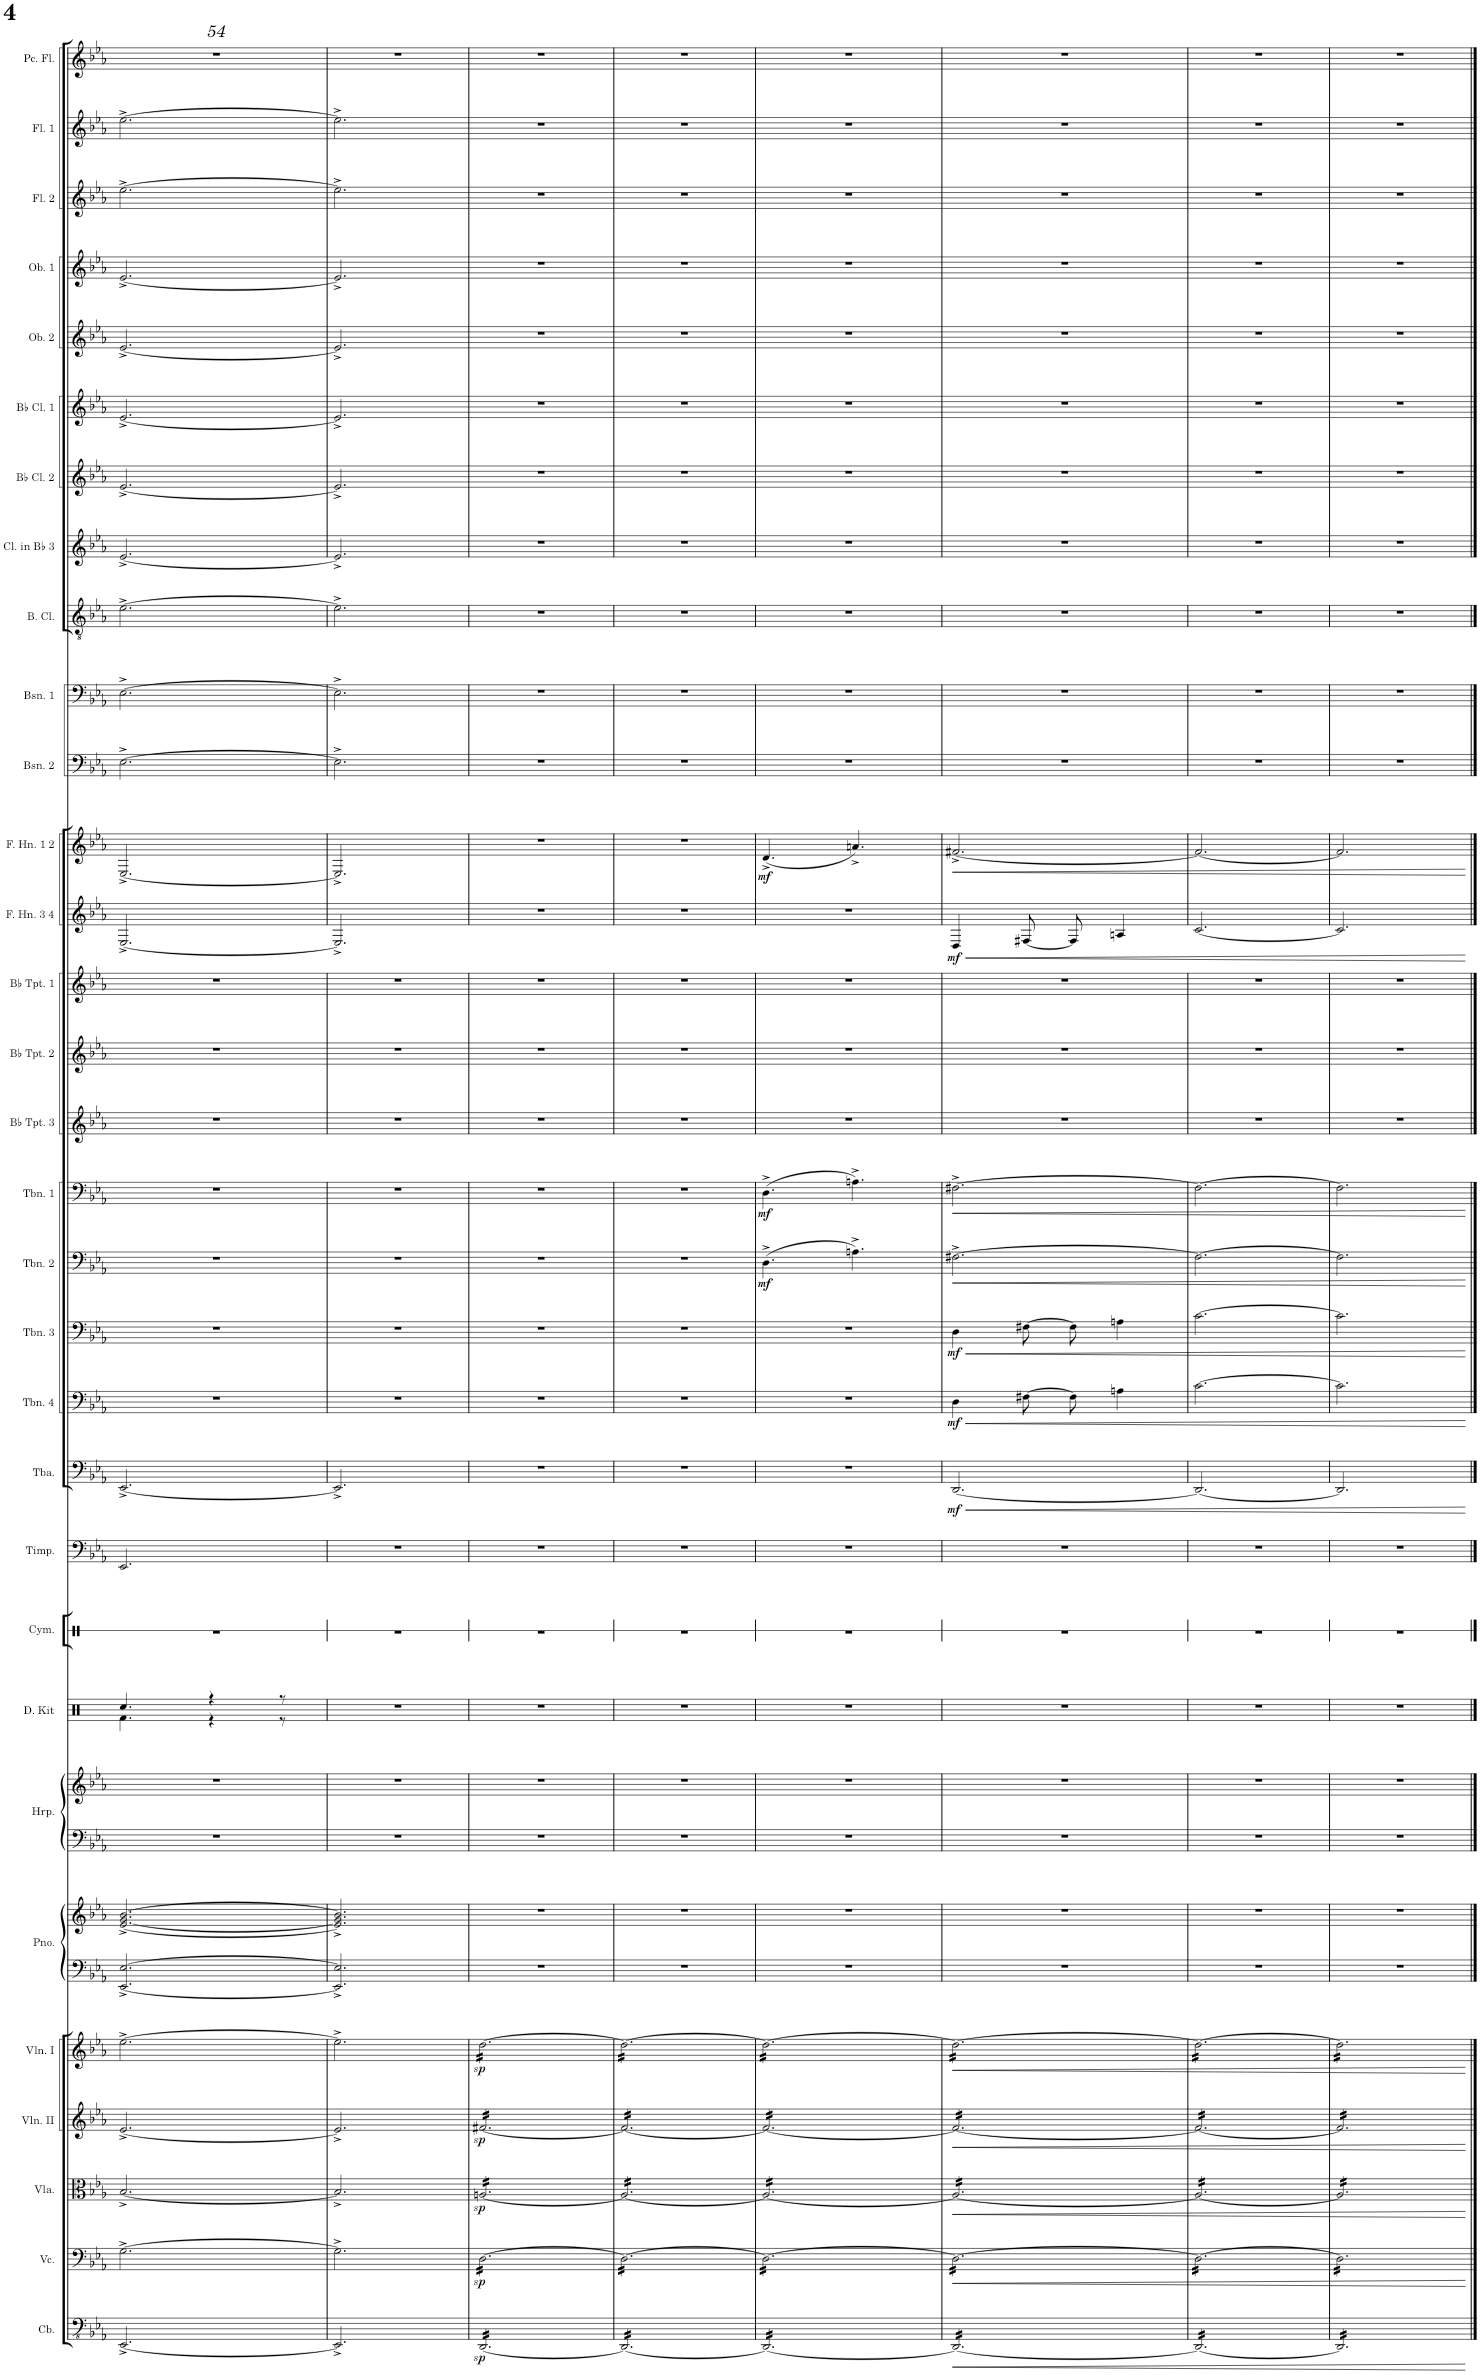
**kern	**dynam	**kern	**dynam	**kern	**dynam	**kern	**dynam	**kern	**dynam	**kern	**kern	**kern	**kern	**kern	**kern	**kern	**kern	**dynam	**kern	**dynam	**kern	**dynam	**kern	**dynam	**kern	**dynam	**kern	**kern	**kern	**kern	**dynam	**kern	**dynam	**kern	**kern	**kern	**kern	**kern	**kern	**kern	**kern	**kern	**kern	**kern
*part31	*part31	*part30	*part30	*part29	*part29	*part28	*part28	*part27	*part27	*part26	*part26	*part25	*part25	*part24	*part23	*part22	*part21	*part21	*part20	*part20	*part19	*part19	*part18	*part18	*part17	*part17	*part16	*part15	*part14	*part13	*part13	*part12	*part12	*part11	*part10	*part9	*part8	*part7	*part6	*part5	*part4	*part3	*part2	*part1
*staff33	*staff33	*staff32	*staff32	*staff31	*staff31	*staff30	*staff30	*staff29	*staff29	*staff28	*staff27	*staff26	*staff25	*staff24	*staff23	*staff22	*staff21	*staff21	*staff20	*staff20	*staff19	*staff19	*staff18	*staff18	*staff17	*staff17	*staff16	*staff15	*staff14	*staff13	*staff13	*staff12	*staff12	*staff11	*staff10	*staff9	*staff8	*staff7	*staff6	*staff5	*staff4	*staff3	*staff2	*staff1
*I"Contrabass	*	*I"Violoncello	*	*I"Viola	*	*I"Violin II	*	*I"Violin I	*	*I"Piano	*	*I"Harp	*	*I"Drum Kit	*I"Cymbals	*I"Timpani	*I"Tuba	*	*I"Trombone 4	*	*I"Trombone 3	*	*I"Trombone 2	*	*I"Trombone 1	*	*I"Bb Trumpet 3	*I"Bb Trumpet 2	*I"Bb Trumpet 1	*I"Horn in F 3 4	*	*I"Horn in F 1 2	*	*I"Bassoon 2	*I"Bassoon 1	*I"Bass Clarinet	*I"Clarinet in Bb 3	*I"Bb Clarinet 2	*I"Bb Clarinet 1	*I"Oboe 2	*I"Oboe 1	*I"Flute 2	*I"Flute 1	*I"Piccolo/Flute
*I'Cb.	*	*I'Vc.	*	*I'Vla.	*	*I'Vln. II	*	*I'Vln. I	*	*I'Pno.	*	*I'Hrp.	*	*I'D. Kit	*I'Cym.	*I'Timp.	*I'Tba.	*	*I'Tbn. 4	*	*I'Tbn. 3	*	*I'Tbn. 2	*	*I'Tbn. 1	*	*I'Bb Tpt. 3	*I'Bb Tpt. 2	*I'Bb Tpt. 1	*	*	*	*	*I'Bsn. 2	*I'Bsn. 1	*I'B. Cl.	*I'Cl. in Bb 3	*I'Bb Cl. 2	*I'Bb Cl. 1	*I'Ob. 2	*I'Ob. 1	*I'Fl. 2	*I'Fl. 1	*I'Pc. Fl.
!!LO:PB:g=z
*clefFv4	*	*clefF4	*	*clefC3	*	*clefG2	*	*clefG2	*	*clefF4	*clefG2	*clefF4	*clefG2	*clefX	*clefX	*clefF4	*clefF4	*	*clefF4	*	*clefF4	*	*clefF4	*	*clefF4	*	*clefG2	*clefG2	*clefG2	*clefG2	*	*clefG2	*	*clefF4	*clefF4	*clefGv2	*clefG2	*clefG2	*clefG2	*clefG2	*clefG2	*clefG2	*clefG2	*clefG2
*	*	*	*	*	*	*	*	*	*	*	*	*	*	*	*	*	*	*	*	*	*	*	*	*	*	*	*Trd1c2	*Trd1c2	*Trd1c2	*Trd4c7	*	*Trd4c7	*	*	*	*Trd8c14	*Trd1c2	*Trd1c2	*Trd1c2	*	*	*	*	*
*k[b-e-a-]	*	*k[b-e-a-]	*	*k[b-e-a-]	*	*k[b-e-a-]	*	*k[b-e-a-]	*	*k[b-e-a-]	*k[b-e-a-]	*k[b-e-a-]	*k[b-e-a-]	*k[]	*k[]	*k[b-e-a-]	*k[b-e-a-]	*	*k[b-e-a-]	*	*k[b-e-a-]	*	*k[b-e-a-]	*	*k[b-e-a-]	*	*k[b-e-a-]	*k[b-e-a-]	*k[b-e-a-]	*k[b-e-a-]	*	*k[b-e-a-]	*	*k[b-e-a-]	*k[b-e-a-]	*k[b-e-a-]	*k[b-e-a-]	*k[b-e-a-]	*k[b-e-a-]	*k[b-e-a-]	*k[b-e-a-]	*k[b-e-a-]	*k[b-e-a-]	*k[b-e-a-]
*M6/8	*	*M6/8	*	*M6/8	*	*M6/8	*	*M6/8	*	*M6/8	*M6/8	*M6/8	*M6/8	*M6/8	*M6/8	*M6/8	*M6/8	*	*M6/8	*	*M6/8	*	*M6/8	*	*M6/8	*	*M6/8	*M6/8	*M6/8	*M6/8	*	*M6/8	*	*M6/8	*M6/8	*M6/8	*M6/8	*M6/8	*M6/8	*M6/8	*M6/8	*M6/8	*M6/8	*M6/8
=54	=54	=54	=54	=54	=54	=54	=54	=54	=54	=54	=54	=54	=54	=54	=54	=54	=54	=54	=54	=54	=54	=54	=54	=54	=54	=54	=54	=54	=54	=54	=54	=54	=54	=54	=54	=54	=54	=54	=54	=54	=54	=54	=54	=54
*	*	*	*	*	*	*	*	*	*	*	*	*	*	*^	*	*	*	*	*	*	*	*	*	*	*	*	*	*	*	*	*	*	*	*	*	*	*	*	*	*	*	*	*	*
[2.EEE-^/	.	[2.G^\	.	[2.B-^/	.	[2.e-^/	.	[2.ee-^\	.	[2.EE-/^ [2.E-/^	[2.e-/^ [2.g/^ [2.b-/^	2.r	2.r	4.Rcc/	4.Rf\	2.r	2.EE-/	[2.EE-^/	.	2.r	.	2.r	.	2.r	.	2.r	.	2.r	2.r	2.r	[2.E-^/	.	[2.E-^/	.	[2.E-^\	[2.E-^\	[2.e-^\	[2.e-^/	[2.e-^/	[2.e-^/	[2.e-^/	[2.e-^/	[2.ee-^\	[2.ee-^\	2.r
.	.	.	.	.	.	.	.	.	.	.	.	.	.	4r	4r	.	.	.	.	.	.	.	.	.	.	.	.	.	.	.	.	.	.	.	.	.	.	.	.	.	.	.	.	.	.
.	.	.	.	.	.	.	.	.	.	.	.	.	.	8r	8r	.	.	.	.	.	.	.	.	.	.	.	.	.	.	.	.	.	.	.	.	.	.	.	.	.	.	.	.	.	.
*	*	*	*	*	*	*	*	*	*	*	*	*	*	*v	*v	*	*	*	*	*	*	*	*	*	*	*	*	*	*	*	*	*	*	*	*	*	*	*	*	*	*	*	*	*	*
=55	=55	=55	=55	=55	=55	=55	=55	=55	=55	=55	=55	=55	=55	=55	=55	=55	=55	=55	=55	=55	=55	=55	=55	=55	=55	=55	=55	=55	=55	=55	=55	=55	=55	=55	=55	=55	=55	=55	=55	=55	=55	=55	=55	=55
2.EEE-^/]	.	2.G^\]	.	2.B-^/]	.	2.e-^/]	.	2.ee-^\]	.	2.EE-/]^ 2.E-/]^	2.e-/]^ 2.g/]^ 2.b-/]^	2.r	2.r	2.r	2.r	2.r	2.EE-^/]	.	2.r	.	2.r	.	2.r	.	2.r	.	2.r	2.r	2.r	2.E-^/]	.	2.E-^/]	.	2.E-^\]	2.E-^\]	2.e-^\]	2.e-^/]	2.e-^/]	2.e-^/]	2.e-^/]	2.e-^/]	2.ee-^\]	2.ee-^\]	2.r
=56	=56	=56	=56	=56	=56	=56	=56	=56	=56	=56	=56	=56	=56	=56	=56	=56	=56	=56	=56	=56	=56	=56	=56	=56	=56	=56	=56	=56	=56	=56	=56	=56	=56	=56	=56	=56	=56	=56	=56	=56	=56	=56	=56	=56
!	!LO:DY:b	!	!	!	!	!	!	!	!	!	!	!	!	!	!	!	!	!	!	!	!	!	!	!	!	!	!	!	!	!	!	!	!	!	!	!	!	!	!	!	!	!	!	!
!	!LO:DY:n=1:b	!	!LO:DY:b	!	!	!	!	!	!	!	!	!	!	!	!	!	!	!	!	!	!	!	!	!	!	!	!	!	!	!	!	!	!	!	!	!	!	!	!	!	!	!	!	!
!	!	!	!LO:DY:n=1:b	!	!LO:DY:b	!	!	!	!	!	!	!	!	!	!	!	!	!	!	!	!	!	!	!	!	!	!	!	!	!	!	!	!	!	!	!	!	!	!	!	!	!	!	!
!	!	!	!	!	!LO:DY:n=1:b	!	!LO:DY:b	!	!	!	!	!	!	!	!	!	!	!	!	!	!	!	!	!	!	!	!	!	!	!	!	!	!	!	!	!	!	!	!	!	!	!	!	!
!	!	!	!	!	!	!	!LO:DY:n=1:b	!	!LO:DY:b	!	!	!	!	!	!	!	!	!	!	!	!	!	!	!	!	!	!	!	!	!	!	!	!	!	!	!	!	!	!	!	!	!	!	!
!	!	!	!	!	!	!	!	!	!LO:DY:n=1:b	!	!	!	!	!	!	!	!	!	!	!	!	!	!	!	!	!	!	!	!	!	!	!	!	!	!	!	!	!	!	!	!	!	!	!
*tremolo	*	*	*	*	*	*	*	*	*	*	*	*	*	*	*	*	*	*	*	*	*	*	*	*	*	*	*	*	*	*	*	*	*	*	*	*	*	*	*	*	*	*	*	*
*	*	*tremolo	*	*	*	*	*	*	*	*	*	*	*	*	*	*	*	*	*	*	*	*	*	*	*	*	*	*	*	*	*	*	*	*	*	*	*	*	*	*	*	*	*	*
*	*	*	*	*tremolo	*	*	*	*	*	*	*	*	*	*	*	*	*	*	*	*	*	*	*	*	*	*	*	*	*	*	*	*	*	*	*	*	*	*	*	*	*	*	*	*
*	*	*	*	*	*	*tremolo	*	*	*	*	*	*	*	*	*	*	*	*	*	*	*	*	*	*	*	*	*	*	*	*	*	*	*	*	*	*	*	*	*	*	*	*	*	*
*	*	*	*	*	*	*	*	*tremolo	*	*	*	*	*	*	*	*	*	*	*	*	*	*	*	*	*	*	*	*	*	*	*	*	*	*	*	*	*	*	*	*	*	*	*	*
[16DDD/LL	other-dynamics p	[16D\LL	other-dynamics p	[16An/LL	other-dynamics p	[16f#X/LL	other-dynamics p	[16dd\LL	other-dynamics p	2.r	2.r	2.r	2.r	2.r	2.r	2.r	2.r	.	2.r	.	2.r	.	2.r	.	2.r	.	2.r	2.r	2.r	2.r	.	2.r	.	2.r	2.r	2.r	2.r	2.r	2.r	2.r	2.r	2.r	2.r	2.r
16DDD/	.	16D\	.	16An/	.	16f#X/	.	16dd\	.	.	.	.	.	.	.	.	.	.	.	.	.	.	.	.	.	.	.	.	.	.	.	.	.	.	.	.	.	.	.	.	.	.	.	.
16DDD/	.	16D\	.	16An/	.	16f#X/	.	16dd\	.	.	.	.	.	.	.	.	.	.	.	.	.	.	.	.	.	.	.	.	.	.	.	.	.	.	.	.	.	.	.	.	.	.	.	.
16DDD/	.	16D\	.	16An/	.	16f#X/	.	16dd\	.	.	.	.	.	.	.	.	.	.	.	.	.	.	.	.	.	.	.	.	.	.	.	.	.	.	.	.	.	.	.	.	.	.	.	.
16DDD/	.	16D\	.	16An/	.	16f#X/	.	16dd\	.	.	.	.	.	.	.	.	.	.	.	.	.	.	.	.	.	.	.	.	.	.	.	.	.	.	.	.	.	.	.	.	.	.	.	.
16DDD/	.	16D\	.	16An/	.	16f#X/	.	16dd\	.	.	.	.	.	.	.	.	.	.	.	.	.	.	.	.	.	.	.	.	.	.	.	.	.	.	.	.	.	.	.	.	.	.	.	.
16DDD/	.	16D\	.	16An/	.	16f#X/	.	16dd\	.	.	.	.	.	.	.	.	.	.	.	.	.	.	.	.	.	.	.	.	.	.	.	.	.	.	.	.	.	.	.	.	.	.	.	.
16DDD/	.	16D\	.	16An/	.	16f#X/	.	16dd\	.	.	.	.	.	.	.	.	.	.	.	.	.	.	.	.	.	.	.	.	.	.	.	.	.	.	.	.	.	.	.	.	.	.	.	.
16DDD/	.	16D\	.	16An/	.	16f#X/	.	16dd\	.	.	.	.	.	.	.	.	.	.	.	.	.	.	.	.	.	.	.	.	.	.	.	.	.	.	.	.	.	.	.	.	.	.	.	.
16DDD/	.	16D\	.	16An/	.	16f#X/	.	16dd\	.	.	.	.	.	.	.	.	.	.	.	.	.	.	.	.	.	.	.	.	.	.	.	.	.	.	.	.	.	.	.	.	.	.	.	.
16DDD/	.	16D\	.	16An/	.	16f#X/	.	16dd\	.	.	.	.	.	.	.	.	.	.	.	.	.	.	.	.	.	.	.	.	.	.	.	.	.	.	.	.	.	.	.	.	.	.	.	.
16DDD/JJ	.	16D\JJ	.	16An/JJ	.	16f#X/JJ	.	16dd\JJ	.	.	.	.	.	.	.	.	.	.	.	.	.	.	.	.	.	.	.	.	.	.	.	.	.	.	.	.	.	.	.	.	.	.	.	.
=57	=57	=57	=57	=57	=57	=57	=57	=57	=57	=57	=57	=57	=57	=57	=57	=57	=57	=57	=57	=57	=57	=57	=57	=57	=57	=57	=57	=57	=57	=57	=57	=57	=57	=57	=57	=57	=57	=57	=57	=57	=57	=57	=57	=57
16DDD/LL	.	16D\LL	.	16A/LL	.	16f#/LL	.	16dd\LL	.	2.r	2.r	2.r	2.r	2.r	2.r	2.r	2.r	.	2.r	.	2.r	.	2.r	.	2.r	.	2.r	2.r	2.r	2.r	.	2.r	.	2.r	2.r	2.r	2.r	2.r	2.r	2.r	2.r	2.r	2.r	2.r
16DDD/	.	16D\	.	16A/	.	16f#/	.	16dd\	.	.	.	.	.	.	.	.	.	.	.	.	.	.	.	.	.	.	.	.	.	.	.	.	.	.	.	.	.	.	.	.	.	.	.	.
16DDD/	.	16D\	.	16A/	.	16f#/	.	16dd\	.	.	.	.	.	.	.	.	.	.	.	.	.	.	.	.	.	.	.	.	.	.	.	.	.	.	.	.	.	.	.	.	.	.	.	.
16DDD/	.	16D\	.	16A/	.	16f#/	.	16dd\	.	.	.	.	.	.	.	.	.	.	.	.	.	.	.	.	.	.	.	.	.	.	.	.	.	.	.	.	.	.	.	.	.	.	.	.
16DDD/	.	16D\	.	16A/	.	16f#/	.	16dd\	.	.	.	.	.	.	.	.	.	.	.	.	.	.	.	.	.	.	.	.	.	.	.	.	.	.	.	.	.	.	.	.	.	.	.	.
16DDD/	.	16D\	.	16A/	.	16f#/	.	16dd\	.	.	.	.	.	.	.	.	.	.	.	.	.	.	.	.	.	.	.	.	.	.	.	.	.	.	.	.	.	.	.	.	.	.	.	.
16DDD/	.	16D\	.	16A/	.	16f#/	.	16dd\	.	.	.	.	.	.	.	.	.	.	.	.	.	.	.	.	.	.	.	.	.	.	.	.	.	.	.	.	.	.	.	.	.	.	.	.
16DDD/	.	16D\	.	16A/	.	16f#/	.	16dd\	.	.	.	.	.	.	.	.	.	.	.	.	.	.	.	.	.	.	.	.	.	.	.	.	.	.	.	.	.	.	.	.	.	.	.	.
16DDD/	.	16D\	.	16A/	.	16f#/	.	16dd\	.	.	.	.	.	.	.	.	.	.	.	.	.	.	.	.	.	.	.	.	.	.	.	.	.	.	.	.	.	.	.	.	.	.	.	.
16DDD/	.	16D\	.	16A/	.	16f#/	.	16dd\	.	.	.	.	.	.	.	.	.	.	.	.	.	.	.	.	.	.	.	.	.	.	.	.	.	.	.	.	.	.	.	.	.	.	.	.
16DDD/	.	16D\	.	16A/	.	16f#/	.	16dd\	.	.	.	.	.	.	.	.	.	.	.	.	.	.	.	.	.	.	.	.	.	.	.	.	.	.	.	.	.	.	.	.	.	.	.	.
16DDD/JJ	.	16D\JJ	.	16A/JJ	.	16f#/JJ	.	16dd\JJ	.	.	.	.	.	.	.	.	.	.	.	.	.	.	.	.	.	.	.	.	.	.	.	.	.	.	.	.	.	.	.	.	.	.	.	.
=58	=58	=58	=58	=58	=58	=58	=58	=58	=58	=58	=58	=58	=58	=58	=58	=58	=58	=58	=58	=58	=58	=58	=58	=58	=58	=58	=58	=58	=58	=58	=58	=58	=58	=58	=58	=58	=58	=58	=58	=58	=58	=58	=58	=58
!	!	!	!	!	!	!	!	!	!	!	!	!	!	!	!	!	!	!	!	!	!	!	!	!LO:DY:b	!	!LO:DY:b	!	!	!	!	!	!	!LO:DY:b	!	!	!	!	!	!	!	!	!	!	!
16DDD/LL	.	16D\LL	.	16A/LL	.	16f#/LL	.	16dd\LL	.	2.r	2.r	2.r	2.r	2.r	2.r	2.r	2.r	.	2.r	.	2.r	.	(4.D^\	mf	(4.D^\	mf	2.r	2.r	2.r	2.r	.	(4.d^/	mf	2.r	2.r	2.r	2.r	2.r	2.r	2.r	2.r	2.r	2.r	2.r
16DDD/	.	16D\	.	16A/	.	16f#/	.	16dd\	.	.	.	.	.	.	.	.	.	.	.	.	.	.	.	.	.	.	.	.	.	.	.	.	.	.	.	.	.	.	.	.	.	.	.	.
16DDD/	.	16D\	.	16A/	.	16f#/	.	16dd\	.	.	.	.	.	.	.	.	.	.	.	.	.	.	.	.	.	.	.	.	.	.	.	.	.	.	.	.	.	.	.	.	.	.	.	.
16DDD/	.	16D\	.	16A/	.	16f#/	.	16dd\	.	.	.	.	.	.	.	.	.	.	.	.	.	.	.	.	.	.	.	.	.	.	.	.	.	.	.	.	.	.	.	.	.	.	.	.
16DDD/	.	16D\	.	16A/	.	16f#/	.	16dd\	.	.	.	.	.	.	.	.	.	.	.	.	.	.	.	.	.	.	.	.	.	.	.	.	.	.	.	.	.	.	.	.	.	.	.	.
16DDD/	.	16D\	.	16A/	.	16f#/	.	16dd\	.	.	.	.	.	.	.	.	.	.	.	.	.	.	.	.	.	.	.	.	.	.	.	.	.	.	.	.	.	.	.	.	.	.	.	.
16DDD/	.	16D\	.	16A/	.	16f#/	.	16dd\	.	.	.	.	.	.	.	.	.	.	.	.	.	.	4.An^\)	.	4.An^\)	.	.	.	.	.	.	4.an^/)	.	.	.	.	.	.	.	.	.	.	.	.
16DDD/	.	16D\	.	16A/	.	16f#/	.	16dd\	.	.	.	.	.	.	.	.	.	.	.	.	.	.	.	.	.	.	.	.	.	.	.	.	.	.	.	.	.	.	.	.	.	.	.	.
16DDD/	.	16D\	.	16A/	.	16f#/	.	16dd\	.	.	.	.	.	.	.	.	.	.	.	.	.	.	.	.	.	.	.	.	.	.	.	.	.	.	.	.	.	.	.	.	.	.	.	.
16DDD/	.	16D\	.	16A/	.	16f#/	.	16dd\	.	.	.	.	.	.	.	.	.	.	.	.	.	.	.	.	.	.	.	.	.	.	.	.	.	.	.	.	.	.	.	.	.	.	.	.
16DDD/	.	16D\	.	16A/	.	16f#/	.	16dd\	.	.	.	.	.	.	.	.	.	.	.	.	.	.	.	.	.	.	.	.	.	.	.	.	.	.	.	.	.	.	.	.	.	.	.	.
16DDD/JJ	.	16D\JJ	.	16A/JJ	.	16f#/JJ	.	16dd\JJ	.	.	.	.	.	.	.	.	.	.	.	.	.	.	.	.	.	.	.	.	.	.	.	.	.	.	.	.	.	.	.	.	.	.	.	.
=59	=59	=59	=59	=59	=59	=59	=59	=59	=59	=59	=59	=59	=59	=59	=59	=59	=59	=59	=59	=59	=59	=59	=59	=59	=59	=59	=59	=59	=59	=59	=59	=59	=59	=59	=59	=59	=59	=59	=59	=59	=59	=59	=59	=59
!	!LO:HP:b	!	!LO:HP:b	!	!LO:HP:b	!	!LO:HP:b	!	!LO:HP:b	!	!	!	!	!	!	!	!	!LO:HP:b	!	!LO:HP:b	!	!LO:HP:b	!	!LO:HP:b	!	!LO:HP:b	!	!	!	!	!LO:HP:b	!	!LO:HP:b	!	!	!	!	!	!	!	!	!	!	!
!	!	!	!	!	!	!	!	!	!	!	!	!	!	!	!	!	!	!LO:DY:n=1:b	!	!LO:DY:n=1:b	!	!LO:DY:n=1:b	!	!	!	!	!	!	!	!	!LO:DY:n=1:b	!	!	!	!	!	!	!	!	!	!	!	!	!
16DDD/LL	<	16D\LL	<	16A/LL	<	16f#/LL	<	16dd\LL	<	2.r	2.r	2.r	2.r	2.r	2.r	2.r	[2.DD/	< mf	4D\	< mf	4D\	< mf	[2.F#X^\	<	[2.F#X^\	<	2.r	2.r	2.r	4D/	< mf	[2.f#X^/	<	2.r	2.r	2.r	2.r	2.r	2.r	2.r	2.r	2.r	2.r	2.r
16DDD/	.	16D\	.	16A/	.	16f#/	.	16dd\	.	.	.	.	.	.	.	.	.	.	.	.	.	.	.	.	.	.	.	.	.	.	.	.	.	.	.	.	.	.	.	.	.	.	.	.
16DDD/	.	16D\	.	16A/	.	16f#/	.	16dd\	.	.	.	.	.	.	.	.	.	.	.	.	.	.	.	.	.	.	.	.	.	.	.	.	.	.	.	.	.	.	.	.	.	.	.	.
16DDD/	.	16D\	.	16A/	.	16f#/	.	16dd\	.	.	.	.	.	.	.	.	.	.	.	.	.	.	.	.	.	.	.	.	.	.	.	.	.	.	.	.	.	.	.	.	.	.	.	.
16DDD/	.	16D\	.	16A/	.	16f#/	.	16dd\	.	.	.	.	.	.	.	.	.	.	[8F#X\	.	[8F#X\	.	.	.	.	.	.	.	.	[8F#X/	.	.	.	.	.	.	.	.	.	.	.	.	.	.
16DDD/	.	16D\	.	16A/	.	16f#/	.	16dd\	.	.	.	.	.	.	.	.	.	.	.	.	.	.	.	.	.	.	.	.	.	.	.	.	.	.	.	.	.	.	.	.	.	.	.	.
16DDD/	.	16D\	.	16A/	.	16f#/	.	16dd\	.	.	.	.	.	.	.	.	.	.	8F#\]	.	8F#\]	.	.	.	.	.	.	.	.	8F#/]	.	.	.	.	.	.	.	.	.	.	.	.	.	.
16DDD/	.	16D\	.	16A/	.	16f#/	.	16dd\	.	.	.	.	.	.	.	.	.	.	.	.	.	.	.	.	.	.	.	.	.	.	.	.	.	.	.	.	.	.	.	.	.	.	.	.
16DDD/	.	16D\	.	16A/	.	16f#/	.	16dd\	.	.	.	.	.	.	.	.	.	.	4An\	.	4An\	.	.	.	.	.	.	.	.	4An/	.	.	.	.	.	.	.	.	.	.	.	.	.	.
16DDD/	.	16D\	.	16A/	.	16f#/	.	16dd\	.	.	.	.	.	.	.	.	.	.	.	.	.	.	.	.	.	.	.	.	.	.	.	.	.	.	.	.	.	.	.	.	.	.	.	.
16DDD/	.	16D\	.	16A/	.	16f#/	.	16dd\	.	.	.	.	.	.	.	.	.	.	.	.	.	.	.	.	.	.	.	.	.	.	.	.	.	.	.	.	.	.	.	.	.	.	.	.
16DDD/JJ	.	16D\JJ	.	16A/JJ	.	16f#/JJ	.	16dd\JJ	.	.	.	.	.	.	.	.	.	.	.	.	.	.	.	.	.	.	.	.	.	.	.	.	.	.	.	.	.	.	.	.	.	.	.	.
=60	=60	=60	=60	=60	=60	=60	=60	=60	=60	=60	=60	=60	=60	=60	=60	=60	=60	=60	=60	=60	=60	=60	=60	=60	=60	=60	=60	=60	=60	=60	=60	=60	=60	=60	=60	=60	=60	=60	=60	=60	=60	=60	=60	=60
16DDD/LL	.	16D\LL	.	16A/LL	.	16f#/LL	.	16dd\LL	.	2.r	2.r	2.r	2.r	2.r	2.r	2.r	2.DD/_	.	[2.c\	.	[2.c\	.	2.F#\_	.	2.F#\_	.	2.r	2.r	2.r	[2.c/	.	2.f#/_	.	2.r	2.r	2.r	2.r	2.r	2.r	2.r	2.r	2.r	2.r	2.r
16DDD/	.	16D\	.	16A/	.	16f#/	.	16dd\	.	.	.	.	.	.	.	.	.	.	.	.	.	.	.	.	.	.	.	.	.	.	.	.	.	.	.	.	.	.	.	.	.	.	.	.
16DDD/	.	16D\	.	16A/	.	16f#/	.	16dd\	.	.	.	.	.	.	.	.	.	.	.	.	.	.	.	.	.	.	.	.	.	.	.	.	.	.	.	.	.	.	.	.	.	.	.	.
16DDD/	.	16D\	.	16A/	.	16f#/	.	16dd\	.	.	.	.	.	.	.	.	.	.	.	.	.	.	.	.	.	.	.	.	.	.	.	.	.	.	.	.	.	.	.	.	.	.	.	.
16DDD/	.	16D\	.	16A/	.	16f#/	.	16dd\	.	.	.	.	.	.	.	.	.	.	.	.	.	.	.	.	.	.	.	.	.	.	.	.	.	.	.	.	.	.	.	.	.	.	.	.
16DDD/	.	16D\	.	16A/	.	16f#/	.	16dd\	.	.	.	.	.	.	.	.	.	.	.	.	.	.	.	.	.	.	.	.	.	.	.	.	.	.	.	.	.	.	.	.	.	.	.	.
16DDD/	.	16D\	.	16A/	.	16f#/	.	16dd\	.	.	.	.	.	.	.	.	.	.	.	.	.	.	.	.	.	.	.	.	.	.	.	.	.	.	.	.	.	.	.	.	.	.	.	.
16DDD/	.	16D\	.	16A/	.	16f#/	.	16dd\	.	.	.	.	.	.	.	.	.	.	.	.	.	.	.	.	.	.	.	.	.	.	.	.	.	.	.	.	.	.	.	.	.	.	.	.
16DDD/	.	16D\	.	16A/	.	16f#/	.	16dd\	.	.	.	.	.	.	.	.	.	.	.	.	.	.	.	.	.	.	.	.	.	.	.	.	.	.	.	.	.	.	.	.	.	.	.	.
16DDD/	.	16D\	.	16A/	.	16f#/	.	16dd\	.	.	.	.	.	.	.	.	.	.	.	.	.	.	.	.	.	.	.	.	.	.	.	.	.	.	.	.	.	.	.	.	.	.	.	.
16DDD/	.	16D\	.	16A/	.	16f#/	.	16dd\	.	.	.	.	.	.	.	.	.	.	.	.	.	.	.	.	.	.	.	.	.	.	.	.	.	.	.	.	.	.	.	.	.	.	.	.
16DDD/JJ	.	16D\JJ	.	16A/JJ	.	16f#/JJ	.	16dd\JJ	.	.	.	.	.	.	.	.	.	.	.	.	.	.	.	.	.	.	.	.	.	.	.	.	.	.	.	.	.	.	.	.	.	.	.	.
=61	=61	=61	=61	=61	=61	=61	=61	=61	=61	=61	=61	=61	=61	=61	=61	=61	=61	=61	=61	=61	=61	=61	=61	=61	=61	=61	=61	=61	=61	=61	=61	=61	=61	=61	=61	=61	=61	=61	=61	=61	=61	=61	=61	=61
16DDD/]LL	.	16D\]LL	.	16A/]LL	.	16f#/]LL	.	16dd\]LL	.	2.r	2.r	2.r	2.r	2.r	2.r	2.r	2.DD/]	.	2.c\]	.	2.c\]	.	2.F#\]	.	2.F#\]	.	2.r	2.r	2.r	2.c/]	.	2.f#/]	.	2.r	2.r	2.r	2.r	2.r	2.r	2.r	2.r	2.r	2.r	2.r
16DDD/	.	16D\	.	16A/	.	16f#/	.	16dd\	.	.	.	.	.	.	.	.	.	.	.	.	.	.	.	.	.	.	.	.	.	.	.	.	.	.	.	.	.	.	.	.	.	.	.	.
16DDD/	.	16D\	.	16A/	.	16f#/	.	16dd\	.	.	.	.	.	.	.	.	.	.	.	.	.	.	.	.	.	.	.	.	.	.	.	.	.	.	.	.	.	.	.	.	.	.	.	.
16DDD/	.	16D\	.	16A/	.	16f#/	.	16dd\	.	.	.	.	.	.	.	.	.	.	.	.	.	.	.	.	.	.	.	.	.	.	.	.	.	.	.	.	.	.	.	.	.	.	.	.
16DDD/	.	16D\	.	16A/	.	16f#/	.	16dd\	.	.	.	.	.	.	.	.	.	.	.	.	.	.	.	.	.	.	.	.	.	.	.	.	.	.	.	.	.	.	.	.	.	.	.	.
16DDD/	.	16D\	.	16A/	.	16f#/	.	16dd\	.	.	.	.	.	.	.	.	.	.	.	.	.	.	.	.	.	.	.	.	.	.	.	.	.	.	.	.	.	.	.	.	.	.	.	.
16DDD/	.	16D\	.	16A/	.	16f#/	.	16dd\	.	.	.	.	.	.	.	.	.	.	.	.	.	.	.	.	.	.	.	.	.	.	.	.	.	.	.	.	.	.	.	.	.	.	.	.
16DDD/	.	16D\	.	16A/	.	16f#/	.	16dd\	.	.	.	.	.	.	.	.	.	.	.	.	.	.	.	.	.	.	.	.	.	.	.	.	.	.	.	.	.	.	.	.	.	.	.	.
16DDD/	.	16D\	.	16A/	.	16f#/	.	16dd\	.	.	.	.	.	.	.	.	.	.	.	.	.	.	.	.	.	.	.	.	.	.	.	.	.	.	.	.	.	.	.	.	.	.	.	.
16DDD/	.	16D\	.	16A/	.	16f#/	.	16dd\	.	.	.	.	.	.	.	.	.	.	.	.	.	.	.	.	.	.	.	.	.	.	.	.	.	.	.	.	.	.	.	.	.	.	.	.
16DDD/	.	16D\	.	16A/	.	16f#/	.	16dd\	.	.	.	.	.	.	.	.	.	.	.	.	.	.	.	.	.	.	.	.	.	.	.	.	.	.	.	.	.	.	.	.	.	.	.	.
16DDD/JJ	.	16D\JJ	.	16A/JJ	.	16f#/JJ	.	16dd\JJ	.	.	.	.	.	.	.	.	.	.	.	.	.	.	.	.	.	.	.	.	.	.	.	.	.	.	.	.	.	.	.	.	.	.	.	.
*	*	*	*	*	*	*	*	*Xtremolo	*	*	*	*	*	*	*	*	*	*	*	*	*	*	*	*	*	*	*	*	*	*	*	*	*	*	*	*	*	*	*	*	*	*	*	*
*	*	*	*	*	*	*Xtremolo	*	*	*	*	*	*	*	*	*	*	*	*	*	*	*	*	*	*	*	*	*	*	*	*	*	*	*	*	*	*	*	*	*	*	*	*	*	*
*	*	*	*	*Xtremolo	*	*	*	*	*	*	*	*	*	*	*	*	*	*	*	*	*	*	*	*	*	*	*	*	*	*	*	*	*	*	*	*	*	*	*	*	*	*	*	*
*	*	*Xtremolo	*	*	*	*	*	*	*	*	*	*	*	*	*	*	*	*	*	*	*	*	*	*	*	*	*	*	*	*	*	*	*	*	*	*	*	*	*	*	*	*	*	*
*Xtremolo	*	*	*	*	*	*	*	*	*	*	*	*	*	*	*	*	*	*	*	*	*	*	*	*	*	*	*	*	*	*	*	*	*	*	*	*	*	*	*	*	*	*	*	*
.	[	.	[	.	[	.	[	.	[	.	.	.	.	.	.	.	.	[	.	[	.	[	.	[	.	[	.	.	.	.	[	.	[	.	.	.	.	.	.	.	.	.	.	.
==	==	==	==	==	==	==	==	==	==	==	==	==	==	==	==	==	==	==	==	==	==	==	==	==	==	==	==	==	==	==	==	==	==	==	==	==	==	==	==	==	==	==	==	==
*-	*-	*-	*-	*-	*-	*-	*-	*-	*-	*-	*-	*-	*-	*-	*-	*-	*-	*-	*-	*-	*-	*-	*-	*-	*-	*-	*-	*-	*-	*-	*-	*-	*-	*-	*-	*-	*-	*-	*-	*-	*-	*-	*-	*-
